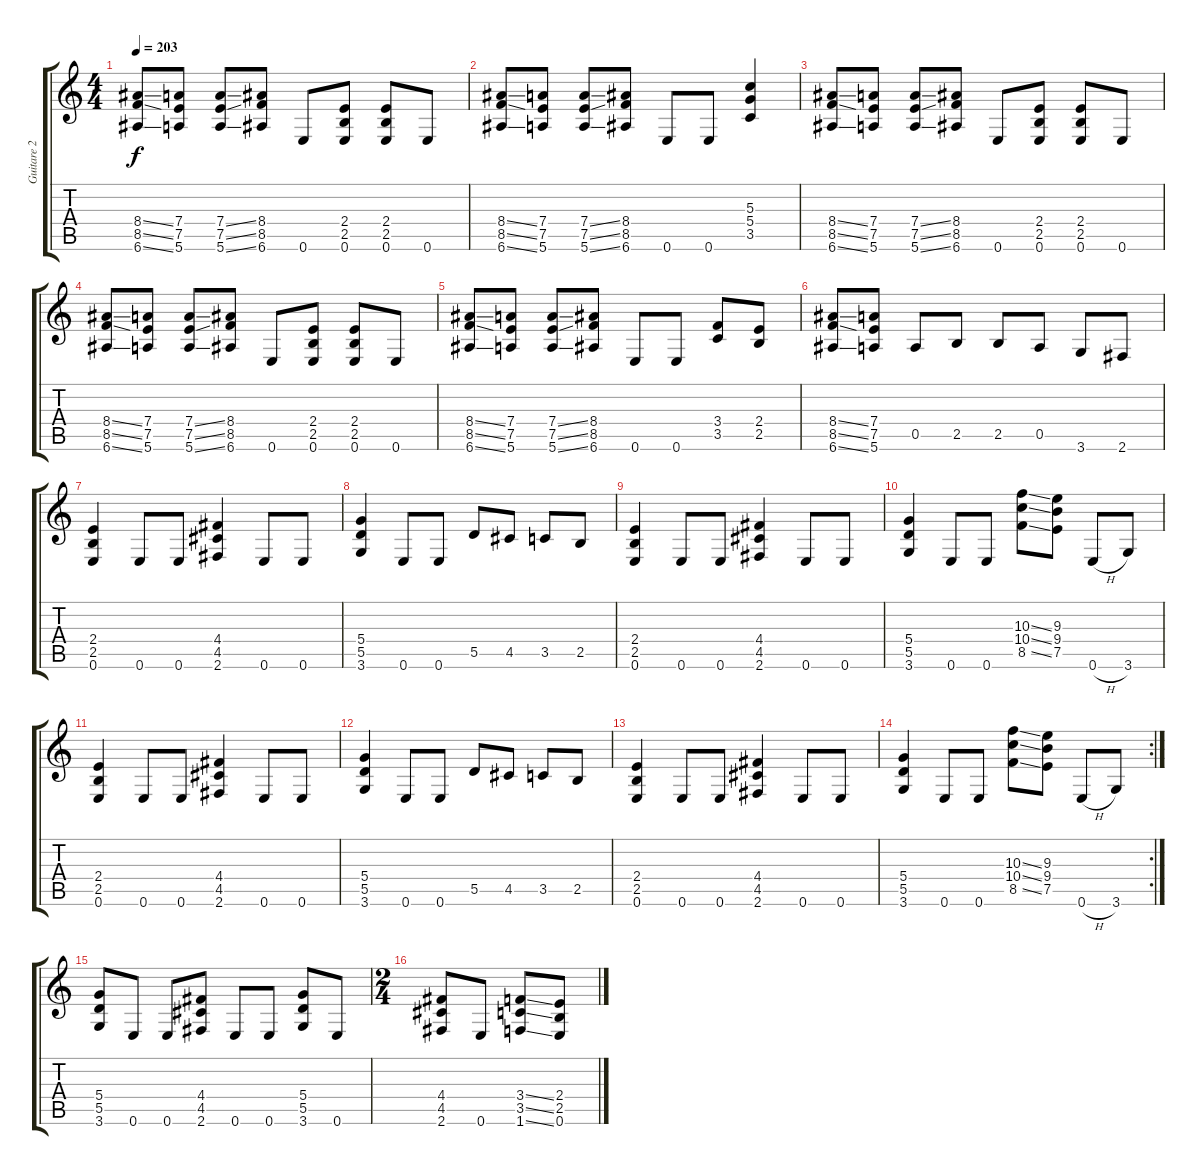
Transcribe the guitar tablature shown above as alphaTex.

\track ("Guitare 2" "Guitare 2") {instrument distortionguitar}
\staff {score tabs}
\tuning (E4 B3 G3 D3 A2 E2) {hide}
\ts (4 4)
\tempo 203
\clef g2
\ks c
(8.4{ss} 8.5{ss} 6.6{ss}).8{dy f} (7.4 7.5 5.6).8 (7.4{ss} 7.5{ss} 5.6{ss}).8 (8.4 8.5 6.6).8 0.6.8 (2.4 2.5 0.6).8 (2.4 2.5 0.6).8 0.6.8 |
(8.4{ss} 8.5{ss} 6.6{ss}).8 (7.4 7.5 5.6).8 (7.4{ss} 7.5{ss} 5.6{ss}).8 (8.4 8.5 6.6).8 0.6.8 0.6.8 (5.3 5.4 3.5).4 |
(8.4{ss} 8.5{ss} 6.6{ss}).8 (7.4 7.5 5.6).8 (7.4{ss} 7.5{ss} 5.6{ss}).8 (8.4 8.5 6.6).8 0.6.8 (2.4 2.5 0.6).8 (2.4 2.5 0.6).8 0.6.8 |
(8.4{ss} 8.5{ss} 6.6{ss}).8 (7.4 7.5 5.6).8 (7.4{ss} 7.5{ss} 5.6{ss}).8 (8.4 8.5 6.6).8 0.6.8 (2.4 2.5 0.6).8 (2.4 2.5 0.6).8 0.6.8 |
(8.4{ss} 8.5{ss} 6.6{ss}).8 (7.4 7.5 5.6).8 (7.4{ss} 7.5{ss} 5.6{ss}).8 (8.4 8.5 6.6).8 0.6.8 0.6.8 (3.4 3.5).8 (2.4 2.5).8 |
(8.4{ss} 8.5{ss} 6.6{ss}).8 (7.4 7.5 5.6).8 0.5.8 2.5.8 2.5.8 0.5.8 3.6.8 2.6.8 |
(2.4 2.5 0.6).4 0.6.8 0.6.8 (4.4 4.5 2.6).4 0.6.8 0.6.8 |
(5.4 5.5 3.6).4 0.6.8 0.6.8 5.5.8 4.5.8 3.5.8 2.5.8 |
(2.4 2.5 0.6).4 0.6.8 0.6.8 (4.4 4.5 2.6).4 0.6.8 0.6.8 |
(5.4 5.5 3.6).4 0.6.8 0.6.8 (10.3{ss} 10.4{ss} 8.5{ss}).8 (9.3 9.4 7.5).8 0.6{h}.8 3.6.8 |
(2.4 2.5 0.6).4 0.6.8 0.6.8 (4.4 4.5 2.6).4 0.6.8 0.6.8 |
(5.4 5.5 3.6).4 0.6.8 0.6.8 5.5.8 4.5.8 3.5.8 2.5.8 |
(2.4 2.5 0.6).4 0.6.8 0.6.8 (4.4 4.5 2.6).4 0.6.8 0.6.8 |
\rc 2
(5.4 5.5 3.6).4 0.6.8 0.6.8 (10.3{ss} 10.4{ss} 8.5{ss}).8 (9.3 9.4 7.5).8 0.6{h}.8 3.6.8 |
(5.4 5.5 3.6).8 0.6.8 0.6.8 (4.4 4.5 2.6).8 0.6.8 0.6.8 (5.4 5.5 3.6).8 0.6.8 |
\ts (2 4)
(4.4 4.5 2.6).8 0.6.8 (3.4{ss} 3.5{ss} 1.6{ss}).8 (2.4 2.5 0.6).8
